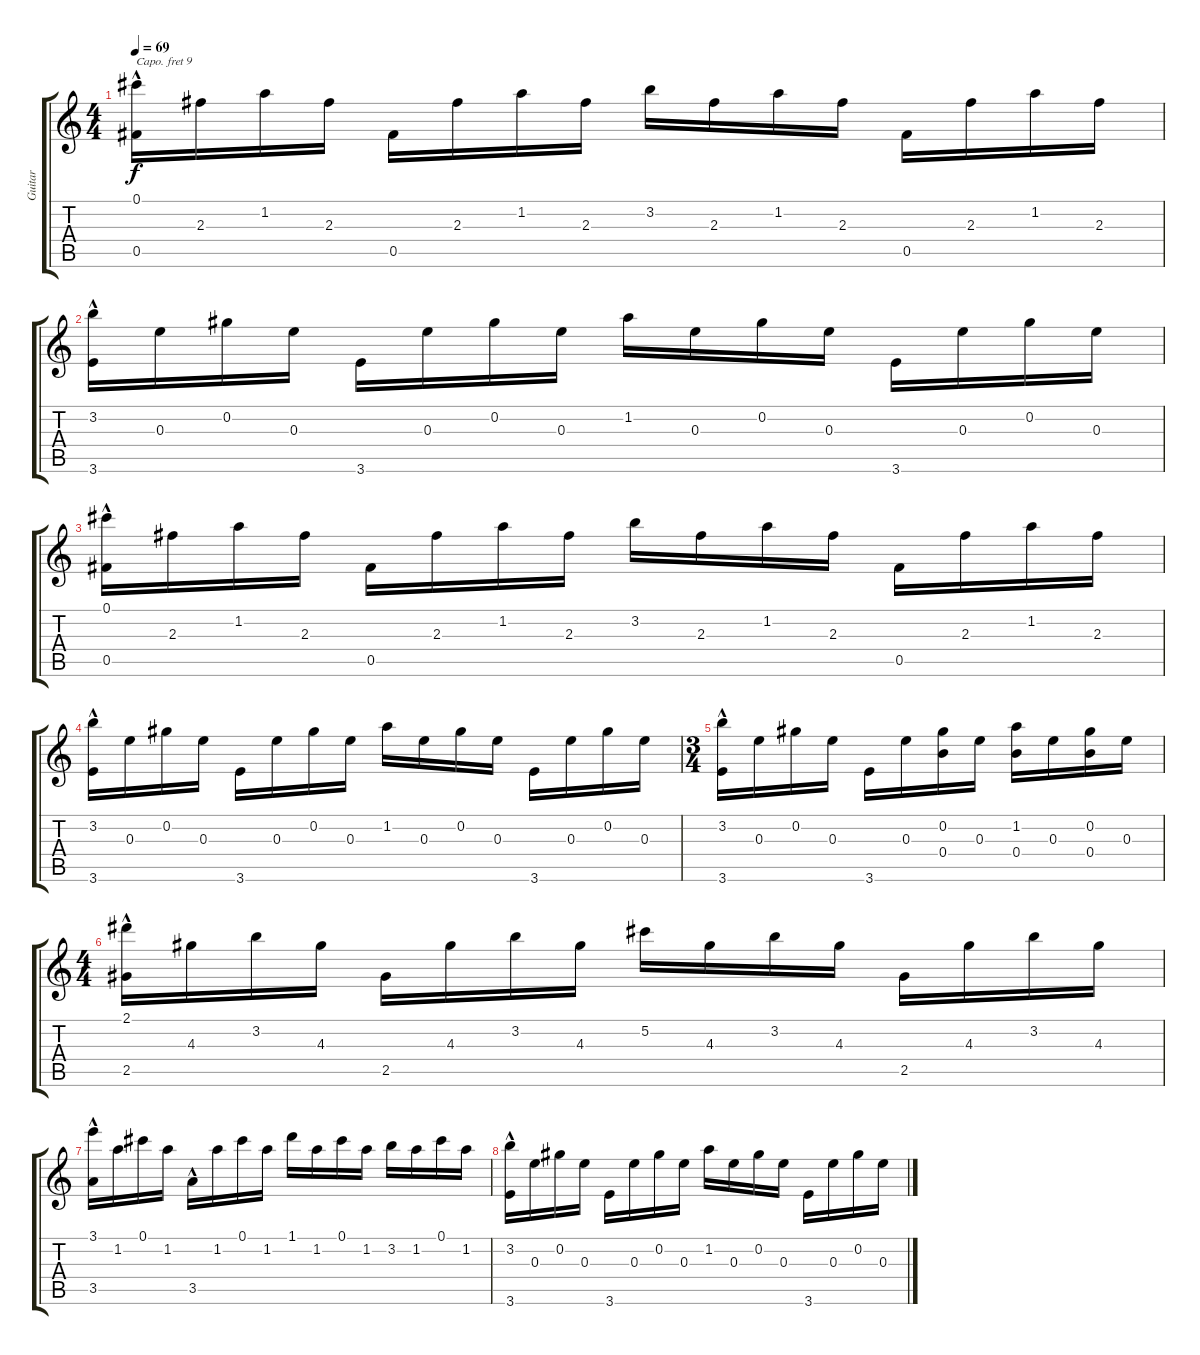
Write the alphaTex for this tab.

\track ("Guitar" "Guitar") {instrument acousticguitarsteel}
\staff {score tabs}
\capo 9
\tuning (E4 B3 G3 D3 A2 E2) {hide}
\ts (4 4)
\tempo 69
\clef g2
\ks c
(0.1{hac} 0.5).16{dy f} 2.3.16 1.2.16 2.3.16 0.5.16 2.3.16 1.2.16 2.3.16 3.2.16 2.3.16 1.2.16 2.3.16 0.5.16 2.3.16 1.2.16 2.3.16 |
(3.2{hac} 3.6).16 0.3.16 0.2.16 0.3.16 3.6.16 0.3.16 0.2.16 0.3.16 1.2.16 0.3.16 0.2.16 0.3.16 3.6.16 0.3.16 0.2.16 0.3.16 |
(0.1{hac} 0.5).16 2.3.16 1.2.16 2.3.16 0.5.16 2.3.16 1.2.16 2.3.16 3.2.16 2.3.16 1.2.16 2.3.16 0.5.16 2.3.16 1.2.16 2.3.16 |
(3.2{hac} 3.6).16 0.3.16 0.2.16 0.3.16 3.6.16 0.3.16 0.2.16 0.3.16 1.2.16 0.3.16 0.2.16 0.3.16 3.6.16 0.3.16 0.2.16 0.3.16 |
\ts (3 4)
(3.2{hac} 3.6).16 0.3.16 0.2.16 0.3.16 3.6.16 0.3.16 (0.2 0.4).16 0.3.16 (1.2 0.4).16 0.3.16 (0.2 0.4).16 0.3.16 |
\ts (4 4)
(2.1{hac} 2.5).16 4.3.16 3.2.16 4.3.16 2.5.16 4.3.16 3.2.16 4.3.16 5.2.16 4.3.16 3.2.16 4.3.16 2.5.16 4.3.16 3.2.16 4.3.16 |
(3.1{hac} 3.5).16 1.2.16 0.1.16 1.2.16 3.5{hac}.16 1.2.16 0.1.16 1.2.16 1.1.16 1.2.16 0.1.16 1.2.16 3.2.16 1.2.16 0.1.16 1.2.16 |
(3.2{hac} 3.6).16 0.3.16 0.2.16 0.3.16 3.6.16 0.3.16 0.2.16 0.3.16 1.2.16 0.3.16 0.2.16 0.3.16 3.6.16 0.3.16 0.2.16 0.3.16
